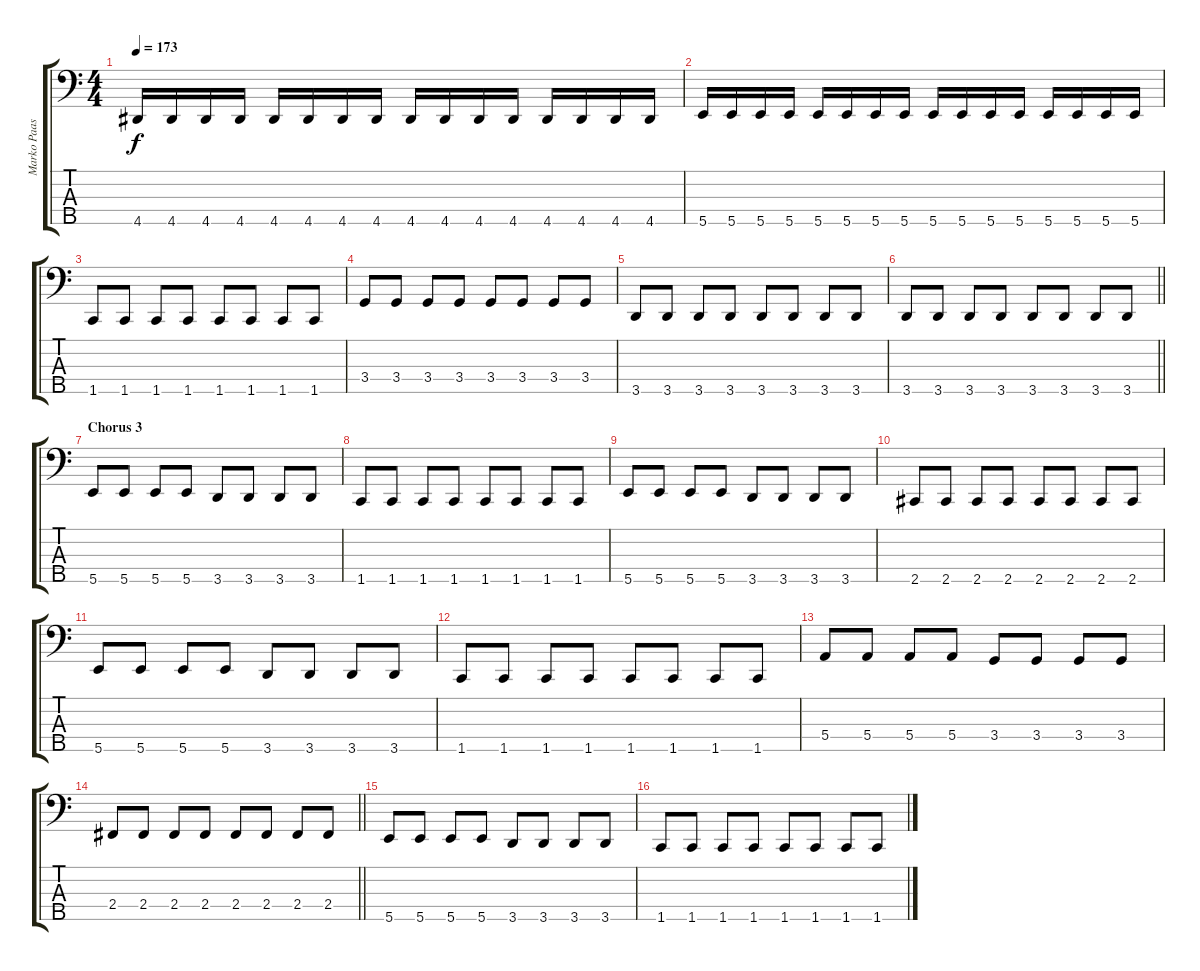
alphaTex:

\track ("Marko Paasikoski - Bass" "Marko Paas") {instrument electricbasspick}
\staff {score tabs}
\tuning (Eb2 Ab2 A1 E1 B0) {hide}
\ts (4 4)
\tempo 173
\clef f4
\ks c
4.5.16{dy f} 4.5.16 4.5.16 4.5.16 4.5.16 4.5.16 4.5.16 4.5.16 4.5.16 4.5.16 4.5.16 4.5.16 4.5.16 4.5.16 4.5.16 4.5.16 |
5.5.16 5.5.16 5.5.16 5.5.16 5.5.16 5.5.16 5.5.16 5.5.16 5.5.16 5.5.16 5.5.16 5.5.16 5.5.16 5.5.16 5.5.16 5.5.16 |
1.5.8 1.5.8 1.5.8 1.5.8 1.5.8 1.5.8 1.5.8 1.5.8 |
3.4.8 3.4.8 3.4.8 3.4.8 3.4.8 3.4.8 3.4.8 3.4.8 |
3.5.8 3.5.8 3.5.8 3.5.8 3.5.8 3.5.8 3.5.8 3.5.8 |
\barLineRight lightlight
3.5.8 3.5.8 3.5.8 3.5.8 3.5.8 3.5.8 3.5.8 3.5.8 |
\section ("" "Chorus 3")
5.5.8 5.5.8 5.5.8 5.5.8 3.5.8 3.5.8 3.5.8 3.5.8 |
1.5.8 1.5.8 1.5.8 1.5.8 1.5.8 1.5.8 1.5.8 1.5.8 |
5.5.8 5.5.8 5.5.8 5.5.8 3.5.8 3.5.8 3.5.8 3.5.8 |
2.5.8 2.5.8 2.5.8 2.5.8 2.5.8 2.5.8 2.5.8 2.5.8 |
5.5.8 5.5.8 5.5.8 5.5.8 3.5.8 3.5.8 3.5.8 3.5.8 |
1.5.8 1.5.8 1.5.8 1.5.8 1.5.8 1.5.8 1.5.8 1.5.8 |
5.4.8 5.4.8 5.4.8 5.4.8 3.4.8 3.4.8 3.4.8 3.4.8 |
\barLineRight lightlight
2.4.8 2.4.8 2.4.8 2.4.8 2.4.8 2.4.8 2.4.8 2.4.8 |
5.5.8 5.5.8 5.5.8 5.5.8 3.5.8 3.5.8 3.5.8 3.5.8 |
1.5.8 1.5.8 1.5.8 1.5.8 1.5.8 1.5.8 1.5.8 1.5.8
